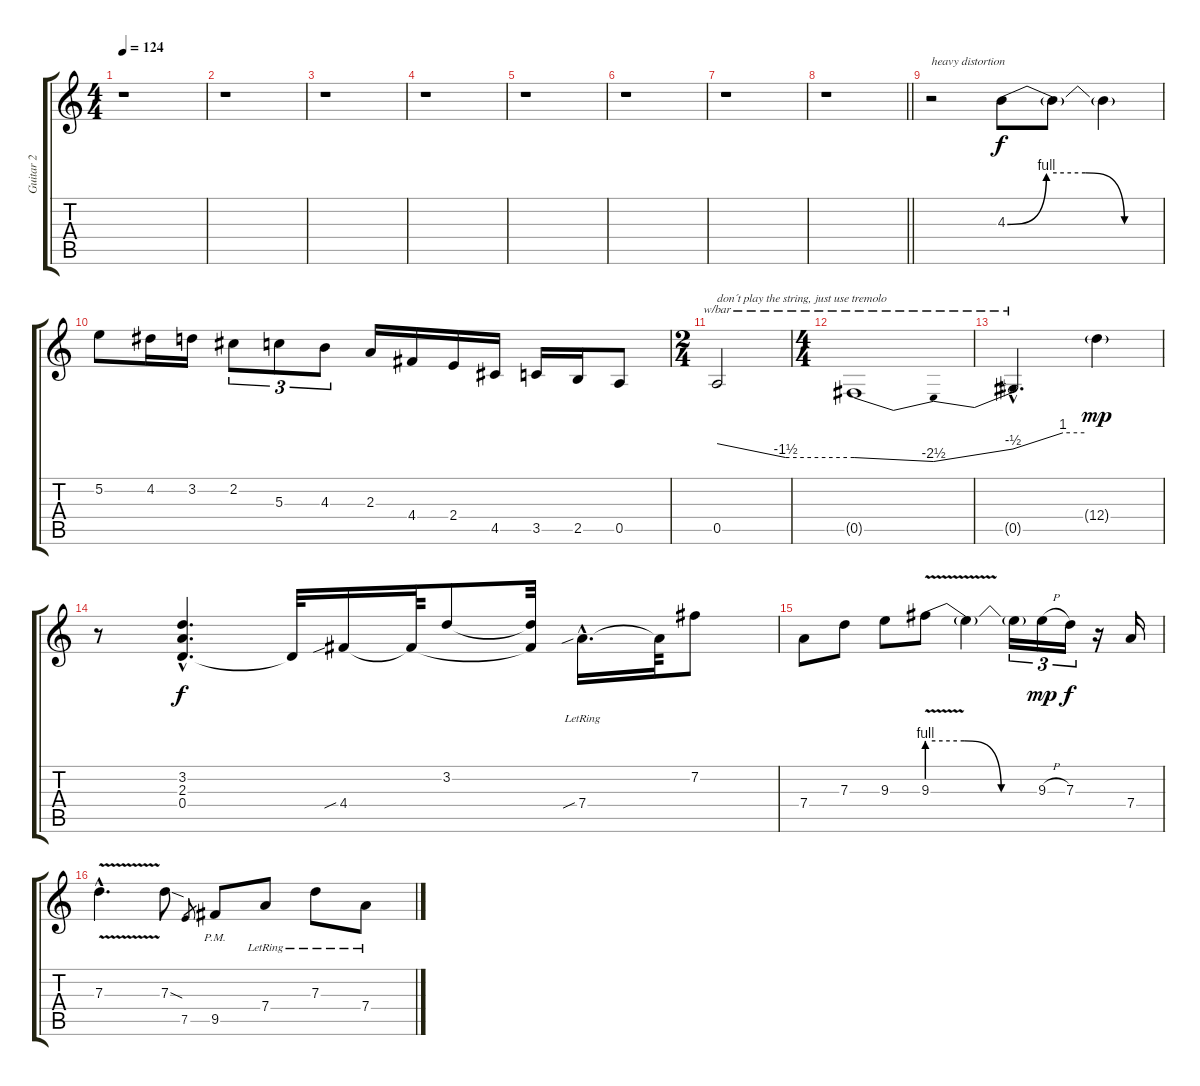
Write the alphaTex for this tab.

\track ("Guitar 2" "Guitar 2") {instrument overdrivenguitar}
\staff {score tabs}
\tuning (E4 B3 G3 D3 A2 E2) {hide}
\ts (4 4)
\tempo 124
\clef g2
\ks c
r.1{dy f} |
r.1 |
r.1 |
r.1 |
r.1 |
r.1 |
r.1 |
\barLineRight lightlight
r.1 |
r.2{txt "heavy distortion" volume 14} 4.3{be (custom 0 0 15 4 30 4 45 0 60 0)}.8 4.3{t}.8 4.3{t}.4 |
5.2.8 4.2.16 3.2.16 2.2.8{tu (3 2)} 5.3.8{tu (3 2)} 4.3.8{tu (3 2)} 2.3.16 4.4.16 2.4.16 4.5.16 3.5.16 2.5.16 0.5.8 |
\ts (2 4)
0.5.2{tbe (custom default 0 0 30 -6 60 -6) txt "don´t play the string, just use tremolo"} |
\ts (4 4)
0.5{t}.1{tbe (dip default 0 -6 30 -10 60 -2)} |
0.5{hac t}.2{d tbe (custom default 0 -2 42 4 60 4)} 12.4{g}.4{dy mp} |
r.8{volume 12} (3.2{hac} 2.3{hac} 0.4{hac}).4{d dy f} 0.4{t}.32 4.4{sib}.16 4.4{t}.64 3.2.8 (3.2{t} 4.4{t}).32 7.4{sib hac lr}.16{d} 7.4{t}.64 7.2.8 |
7.4.8 7.3.8 9.3.8 9.3{be (custom 0 4 20 4 40 0 60 0) v}.8 9.3{t}.4 9.3{t}.16{tu (3 2)} 9.3{h}.16{tu (3 2) dy mp} 7.3.16{tu (3 2) dy f} r.16 7.4.16 |
7.3{v hac}.4{d} 7.3{sod}.8 7.5.8{gr} 9.5{pm}.8 7.4{lr}.8 7.3{lr}.8 7.4{lr}.8
